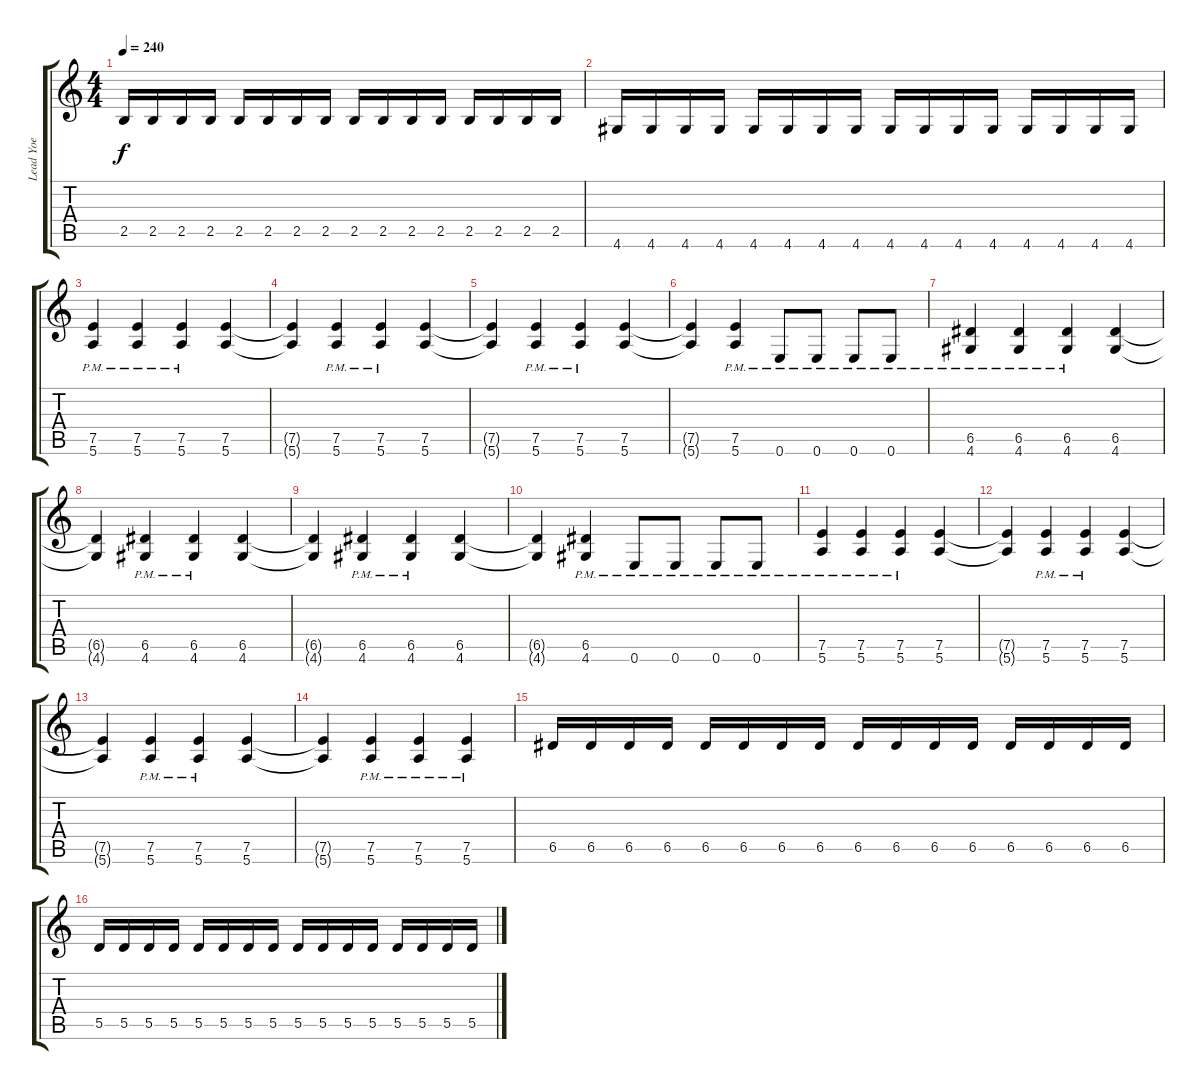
\track ("Lead Yoe" "Lead Yoe") {instrument overdrivenguitar}
\staff {score tabs}
\tuning (E4 B3 G3 D3 A2 E2) {hide}
\ts (4 4)
\tempo 240
\clef g2
\ks c
2.5.16{dy f} 2.5.16 2.5.16 2.5.16 2.5.16 2.5.16 2.5.16 2.5.16 2.5.16 2.5.16 2.5.16 2.5.16 2.5.16 2.5.16 2.5.16 2.5.16 |
4.6.16 4.6.16 4.6.16 4.6.16 4.6.16 4.6.16 4.6.16 4.6.16 4.6.16 4.6.16 4.6.16 4.6.16 4.6.16 4.6.16 4.6.16 4.6.16 |
(7.5{pm} 5.6{pm}).4 (7.5{pm} 5.6{pm}).4 (7.5{pm} 5.6{pm}).4 (7.5 5.6).4 |
(7.5{t} 5.6{t}).4 (7.5{pm} 5.6{pm}).4 (7.5{pm} 5.6{pm}).4 (7.5 5.6).4 |
(7.5{t} 5.6{t}).4 (7.5{pm} 5.6{pm}).4 (7.5{pm} 5.6{pm}).4 (7.5 5.6).4 |
(7.5{t} 5.6{t}).4 (7.5{pm} 5.6{pm}).4 0.6{pm}.8 0.6{pm}.8 0.6{pm}.8 0.6{pm}.8 |
(6.5{pm} 4.6{pm}).4 (6.5{pm} 4.6{pm}).4 (6.5{pm} 4.6{pm}).4 (6.5 4.6).4 |
(6.5{t} 4.6{t}).4 (6.5{pm} 4.6{pm}).4 (6.5{pm} 4.6{pm}).4 (6.5 4.6).4 |
(6.5{t} 4.6{t}).4 (6.5{pm} 4.6{pm}).4 (6.5{pm} 4.6{pm}).4 (6.5 4.6).4 |
(6.5{t} 4.6{t}).4 (6.5{pm} 4.6{pm}).4 0.6{pm}.8 0.6{pm}.8 0.6{pm}.8 0.6{pm}.8 |
(7.5{pm} 5.6{pm}).4 (7.5{pm} 5.6{pm}).4 (7.5{pm} 5.6{pm}).4 (7.5 5.6).4 |
(7.5{t} 5.6{t}).4 (7.5{pm} 5.6{pm}).4 (7.5{pm} 5.6{pm}).4 (7.5 5.6).4 |
(7.5{t} 5.6{t}).4 (7.5{pm} 5.6{pm}).4 (7.5{pm} 5.6{pm}).4 (7.5 5.6).4 |
(7.5{t} 5.6{t}).4 (7.5{pm} 5.6{pm}).4 (7.5{pm} 5.6{pm}).4 (7.5{pm} 5.6{pm}).4 |
6.5.16 6.5.16 6.5.16 6.5.16 6.5.16 6.5.16 6.5.16 6.5.16 6.5.16 6.5.16 6.5.16 6.5.16 6.5.16 6.5.16 6.5.16 6.5.16 |
5.5.16 5.5.16 5.5.16 5.5.16 5.5.16 5.5.16 5.5.16 5.5.16 5.5.16 5.5.16 5.5.16 5.5.16 5.5.16 5.5.16 5.5.16 5.5.16
